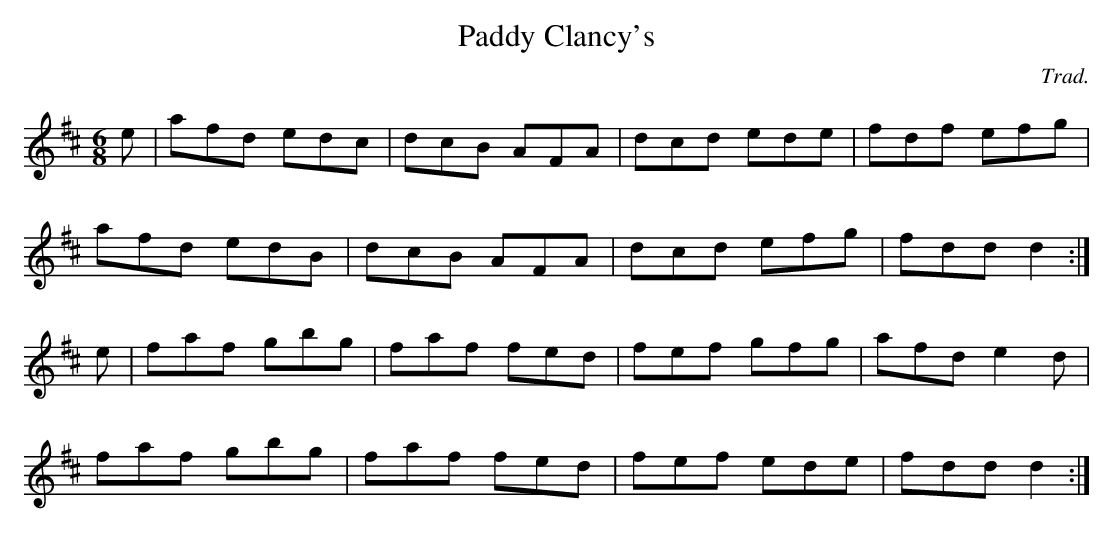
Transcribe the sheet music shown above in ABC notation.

X:1
T:Paddy Clancy's
C:Trad.
M:6/8
L:1/8
K:D
e|afd edc|dcB AFA|dcd ede|fdf efg|
afd edB|dcB AFA|dcd efg|fdd d2:|
e|faf gbg|faf fed|fef gfg|afd e2d|
faf gbg|faf fed|fef ede|fdd d2:|
